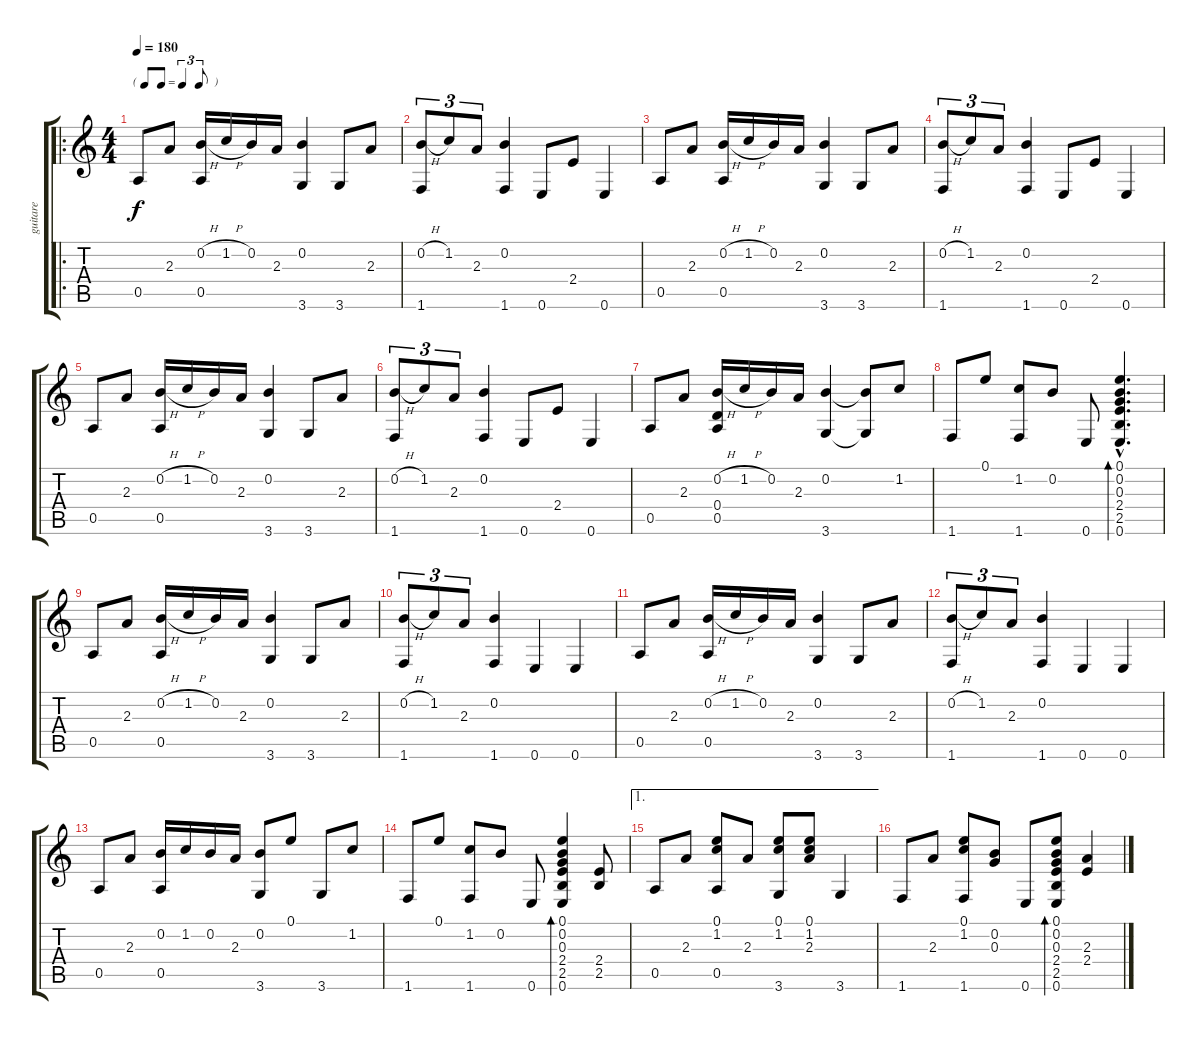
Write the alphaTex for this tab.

\track ("guitare" "guitare") {instrument acousticguitarsteel}
\staff {score tabs}
\tuning (E4 B3 G3 D3 A2 E2) {hide}
\ro
\ts (4 4)
\tf triplet8th
\tempo 180
\clef g2
\ks c
0.5.8{dy f instrument acousticguitarsteel} 2.3.8 (0.2{h} 0.5).16 1.2{h}.16 0.2.16 2.3.16 (0.2 3.6).4 3.6.8 2.3.8 |
(0.2{h} 1.6).8{tu (3 2)} 1.2.8{tu (3 2)} 2.3.8{tu (3 2)} (0.2 1.6).4 0.6.8 2.4.8 0.6.4 |
0.5.8 2.3.8 (0.2{h} 0.5).16 1.2{h}.16 0.2.16 2.3.16 (0.2 3.6).4 3.6.8 2.3.8 |
(0.2{h} 1.6).8{tu (3 2)} 1.2.8{tu (3 2)} 2.3.8{tu (3 2)} (0.2 1.6).4 0.6.8 2.4.8 0.6.4 |
0.5.8 2.3.8 (0.2{h} 0.5).16 1.2{h}.16 0.2.16 2.3.16 (0.2 3.6).4 3.6.8 2.3.8 |
(0.2{h} 1.6).8{tu (3 2)} 1.2.8{tu (3 2)} 2.3.8{tu (3 2)} (0.2 1.6).4 0.6.8 2.4.8 0.6.4 |
0.5.8 2.3.8 (0.2{h} 0.4 0.5).16 1.2{h}.16 0.2.16 2.3.16 (0.2 3.6).4 (0.2{t} 3.6{t}).8 1.2.8 |
1.6.8 0.1.8 (1.2 1.6).8 0.2.8 0.6.8 (0.1{hac} 0.2{hac} 0.3{hac} 2.4{hac} 2.5{hac} 0.6{hac}).4{d bd 120} |
0.5.8 2.3.8 (0.2{h} 0.5).16 1.2{h}.16 0.2.16 2.3.16 (0.2 3.6).4 3.6.8 2.3.8 |
(0.2{h} 1.6).8{tu (3 2)} 1.2.8{tu (3 2)} 2.3.8{tu (3 2)} (0.2 1.6).4 0.6.4 0.6.4 |
0.5.8 2.3.8 (0.2{h} 0.5).16 1.2{h}.16 0.2.16 2.3.16 (0.2 3.6).4 3.6.8 2.3.8 |
(0.2{h} 1.6).8{tu (3 2)} 1.2.8{tu (3 2)} 2.3.8{tu (3 2)} (0.2 1.6).4 0.6.4 0.6.4 |
0.5.8 2.3.8 (0.2 0.5).16 1.2.16 0.2.16 2.3.16 (0.2 3.6).8 0.1.8 3.6.8 1.2.8 |
1.6.8 0.1.8 (1.2 1.6).8 0.2.8 0.6.8 (0.1 0.2 0.3 2.4 2.5 0.6).4{bd 120} (2.4 2.5).8 |
\ae 1
0.5.8 2.3.8 (0.1 1.2 0.5).8 2.3.8 (0.1 1.2 3.6).8 (0.1 1.2 2.3).8 3.6.4 |
1.6.8 2.3.8 (0.1 1.2 1.6).8 (0.2 0.3).8 0.6.8 (0.1 0.2 0.3 2.4 2.5 0.6).8{bd 120} (2.3 2.4).4
